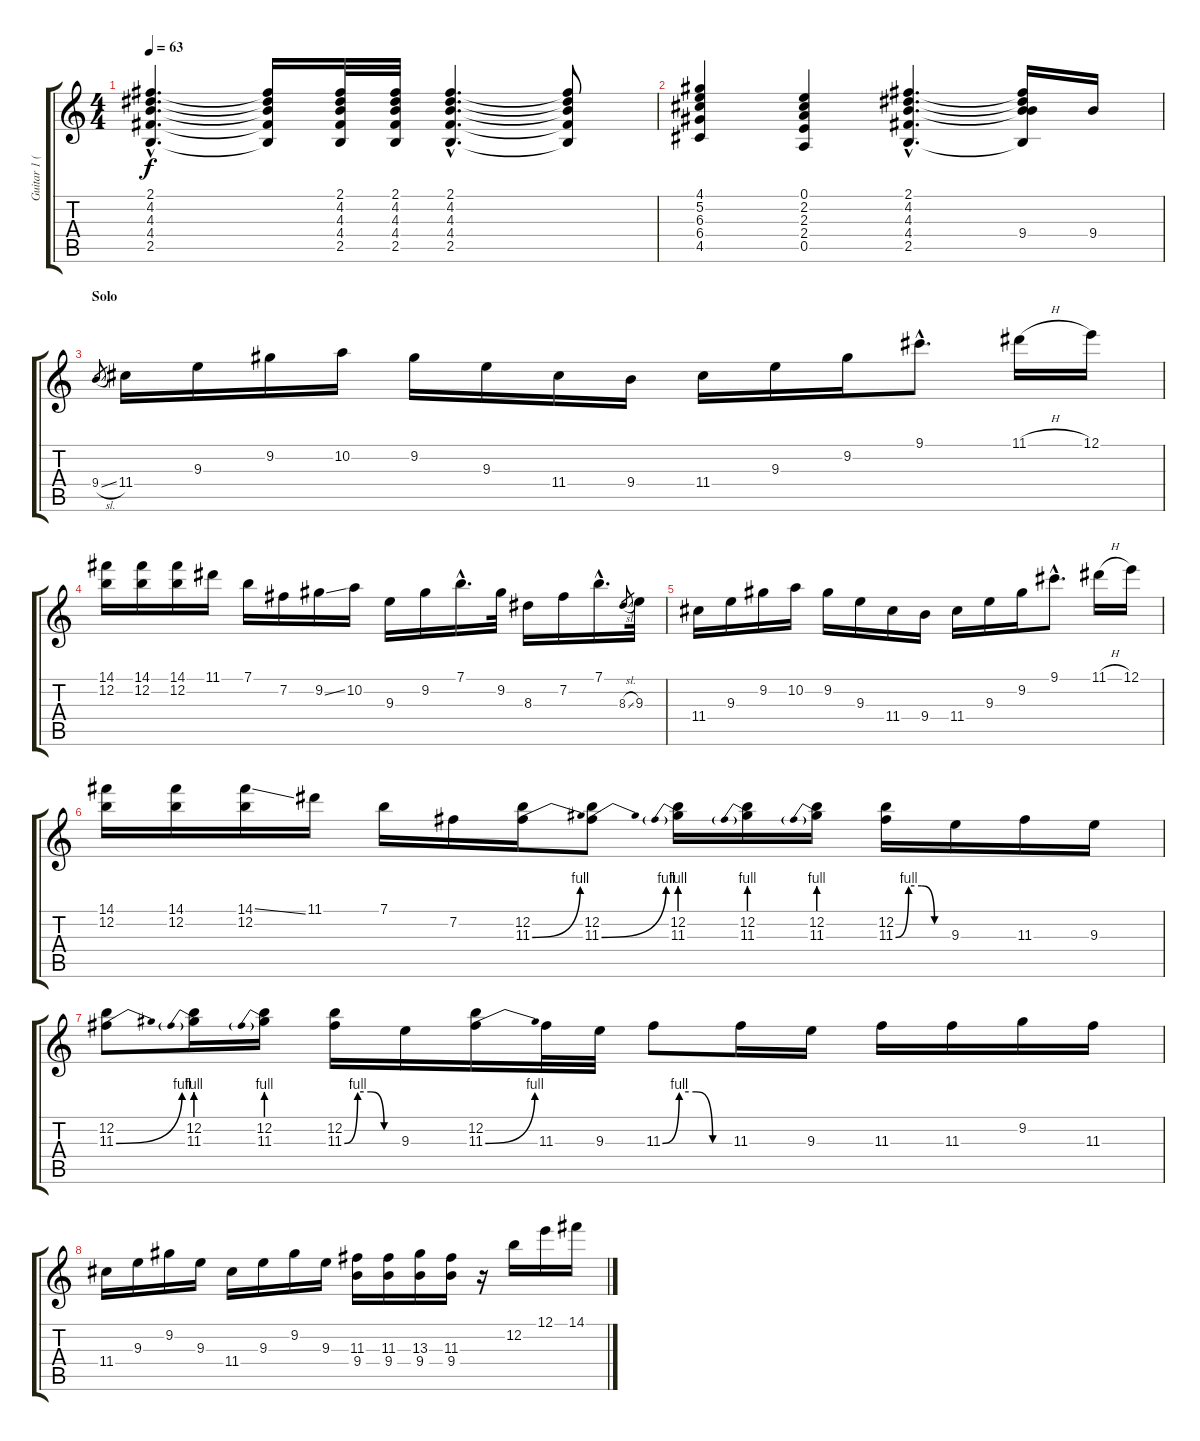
\track ("Guitar 1 (Solo)" "Guitar 1 (") {instrument electricguitarjazz}
\staff {score tabs}
\tuning (E4 B3 G3 D3 A2 E2) {hide}
\ts (4 4)
\tempo 63
\clef g2
\ks c
(2.1{hac} 4.2{hac} 4.3{hac} 4.4{hac} 2.5{hac}).4{d dy f} (2.1{t} 4.2{t} 4.3{t} 4.4{t} 2.5{t}).16 (2.1 4.2 4.3 4.4 2.5).32 (2.1 4.2 4.3 4.4 2.5).32 (2.1{hac} 4.2{hac} 4.3{hac} 4.4{hac} 2.5{hac}).4{d} (2.1{t} 4.2{t} 4.3{t} 4.4{t} 2.5{t}).8 |
(4.1 5.2 6.3 6.4 4.5).4 (0.1 2.2 2.3 2.4 0.5).4 (2.1{hac} 4.2{hac} 4.3{hac} 4.4{hac} 2.5{hac}).4{d} (2.1{t} 4.2{t} 4.3{t} 9.4 2.5{t}).16 9.4.16 |
\section ("" "Solo")
9.4{sl}.8{gr} 11.4.16 9.3.16 9.2.16 10.2.16 9.2.16 9.3.16 11.4.16 9.4.16 11.4.16 9.3.16 9.2.16 9.1{hac}.8{d} 11.1{h}.16 12.1.16 |
(14.1 12.2).16 (14.1 12.2).16 (14.1 12.2).16 11.1.16 7.1.16 7.2.16 9.2{ss}.16 10.2.16 9.3.16 9.2.16 7.1{hac}.16{d} 9.2.32 8.3.16 7.2.16 7.1{hac}.16{d} 8.3{sl}.8{gr} 9.3.32 |
11.4.16 9.3.16 9.2.16 10.2.16 9.2.16 9.3.16 11.4.16 9.4.16 11.4.16 9.3.16 9.2.16 9.1{hac}.8{d} 11.1{h}.16 12.1.16 |
(14.1 12.2).16 (14.1 12.2).16 (14.1{ss} 12.2).16 11.1.16 7.1.16 7.2.16 (12.2 11.3{be (bend 0 0 60 4)}).16 (12.2 11.3{be (bend 0 0 60 4)}).8 (12.2 11.3{be (prebend 0 4 60 4)}).16 (12.2 11.3{be (prebend 0 4 60 4)}).16 (12.2 11.3{be (prebend 0 4 60 4)}).16 (12.2 11.3{be (custom 0 0 15 4 30 4 45 0 60 0)}).16 9.3.16 11.3.16 9.3.16 |
(12.2 11.3{be (bend 0 0 60 4)}).8 (12.2 11.3{be (prebend 0 4 60 4)}).16 (12.2 11.3{be (prebend 0 4 60 4)}).16 (12.2 11.3{be (custom 0 0 15 4 30 4 45 0 60 0)}).16 9.3.16 (12.2 11.3{be (bend 0 0 60 4)}).16 11.3.32 9.3.32 11.3{be (custom 0 0 15 4 30 4 45 0 60 0)}.8 11.3.16 9.3.16 11.3.16 11.3.16 9.2.16 11.3.16 |
11.4.16 9.3.16 9.2.16 9.3.16 11.4.16 9.3.16 9.2.16 9.3.16 (11.3 9.4).16 (11.3 9.4).16 (13.3 9.4).16 (11.3 9.4).16 r.16 12.2.16 12.1.16 14.1.16
